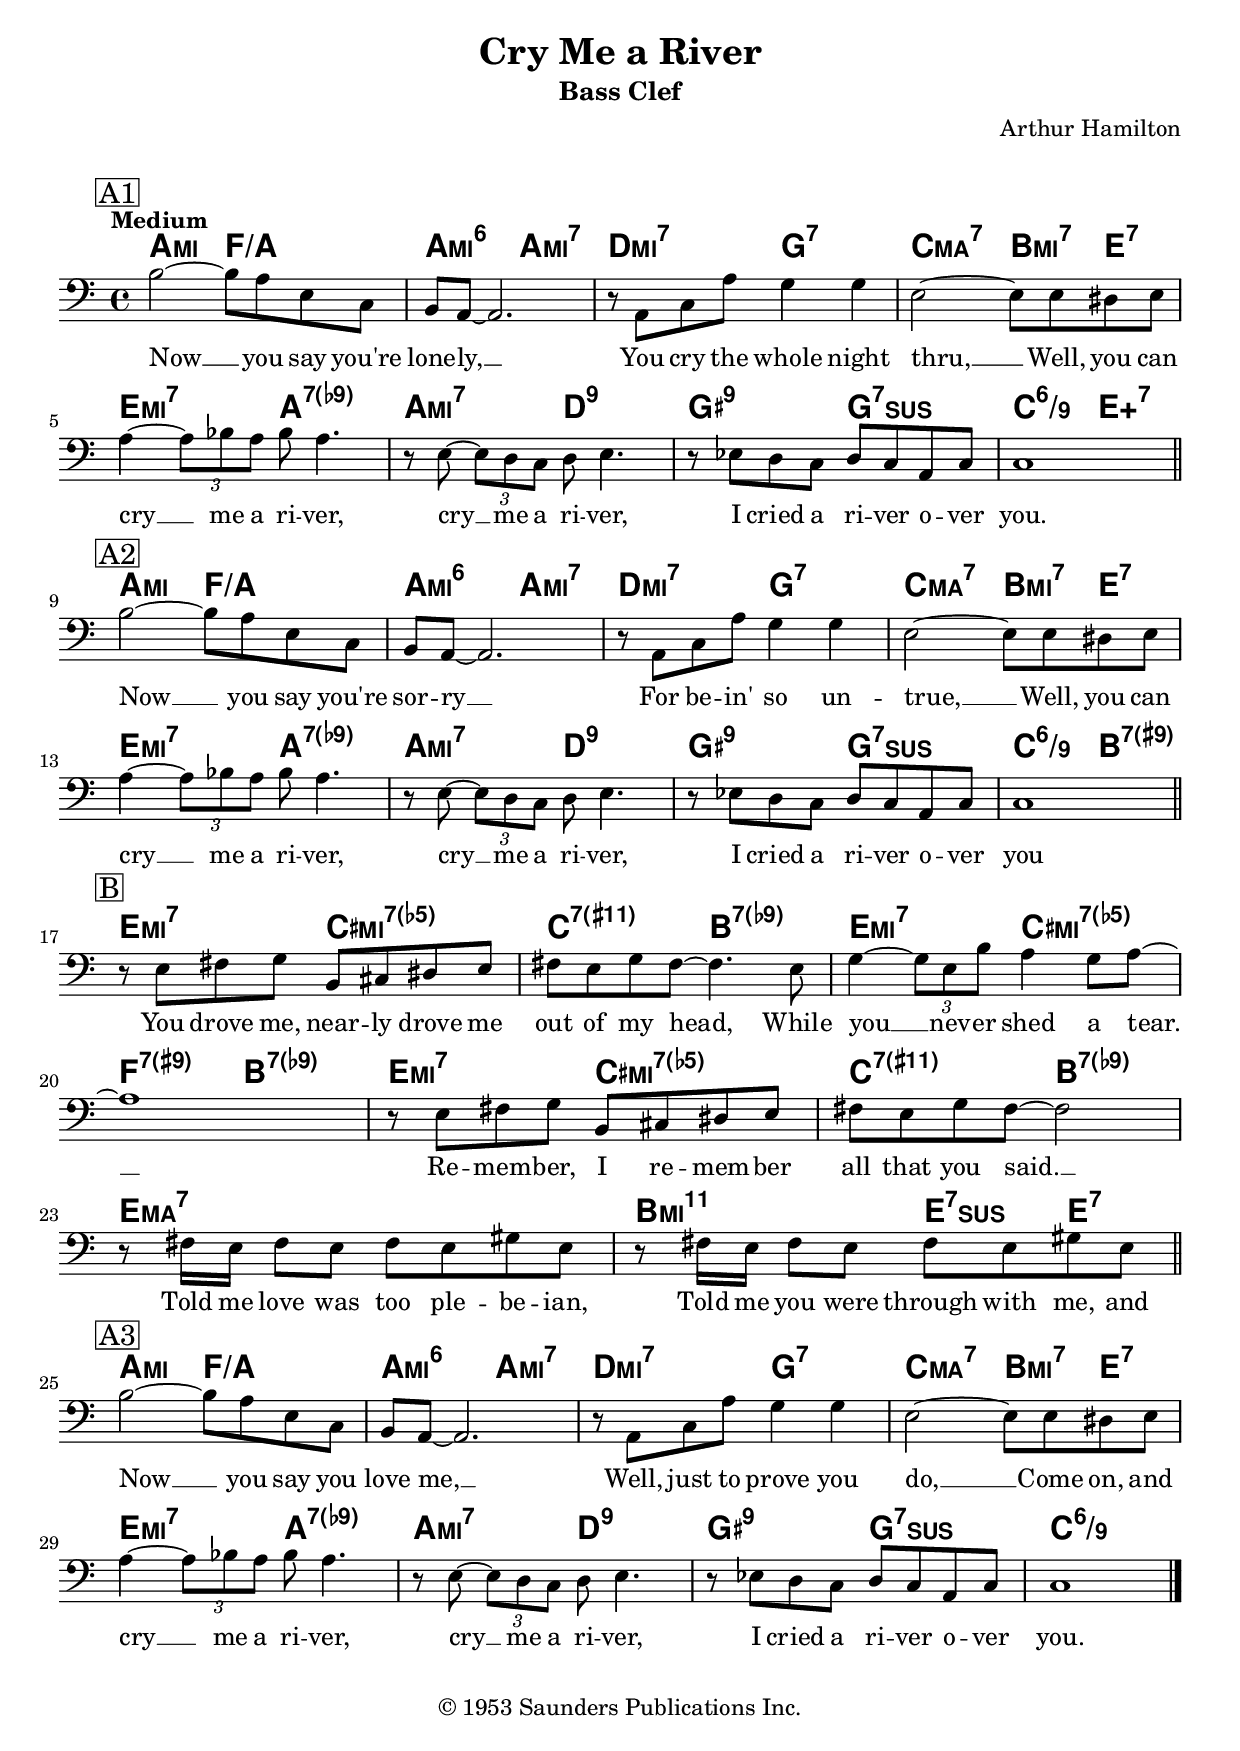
\version "2.24.0"

\include "english.ly"

instrument = "Bass Clef"
whatKey = c
whatClef = "bass"

%% -*- Mode: LilyPond -*-

\include "lead-sheets.ily"

\header {
  title = "Cry Me a River"
  subtitle = \instrument
  composer = "Arthur Hamilton"
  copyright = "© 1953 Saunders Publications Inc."
}

refrainLyrics = \lyricmode {
Now __ you say you're lone -- ly, __
You cry the whole night thru, __
Well, you can cry __ me a ri -- ver, cry __ me a ri -- ver,
I cried a ri -- ver o -- ver you.
Now __ you say you're sor -- ry __
For be -- in' so un -- true, __
Well, you can cry __ me a ri -- ver, cry __ me a ri -- ver,
I cried a ri -- ver o -- ver you
You drove me, near -- ly drove me out of my head,
While you __ nev -- er shed a tear. __
Re -- mem -- ber, I re -- mem -- ber all that you said. __
Told me love was too ple -- be -- ian,
Told me you were through with me, and
Now __ you say you love me, __
Well, just to prove you do, __
Come on, and cry __ me a ri -- ver, cry __ me a ri -- ver,
I cried a ri -- ver o -- ver you.
}

refrainChords = \chordmode {
  c2:m af2/c c2:m6 c2:m7 f2:m7 bf2:7
  ef2:maj7 d4:m7 g4:7 g2:m7 c2:7.9- c2:m7 f2:9
  b2:9 bf2:sus7 ef2:6.9 g2:7.5+

  c2:m af2/c c2:m6 c2:m7 f2:m7 bf2:7
  ef2:maj7 d4:m7 g4:7 g2:m7 c2:7.9- c2:m7 f2:9
  b2:9 bf2:sus7 ef2:6.9 d2:7.9+

  g2:m7 e2:m7.5- ef2:7.11+ d2:7.9- g2:m7 e2:m7.5-
  af2:7.9+ d2:7.9- g2:m7 e2:m7.5- ef2:7.11+ d2:7.9-
  g1:maj7 d2:m11 g4:sus7 g4:7

  c2:m af2/c c2:m6 c2:m7 f2:m7 bf2:7
  ef2:maj7 d4:m7 g4:7 g2:m7 c2:7.9- c2:m7 f2:9
  b2:9 bf2:sus7 ef1:6.9
}

refrainKey = ef

refrainMelody = \relative f' {
  \time 4/4
  \key \refrainKey \major
  \clef \whatClef
  \tempo "Medium"

  \mark \markup{ \box "A1" }
  
  d2~ d8 c8 g8 ef8 | d8 c8~ c2. | r8 c8 ef8 c'8 bf4 bf4 |
  g2~ g8 g8 fs8 g8 | c4~ \tuplet 3/2 { c8 df8 c8 } df8 c4. | 
  r8 g8~ \tuplet 3/2 { g8 f8 ef8 } f8 g4. |
  r8 gf8 f8 ef8 f8 ef8 c8 ef8 | ef1 |

  \bar "||"
  \break

  \mark \markup{ \box "A2" }

  d'2~ d8 c8 g8 ef8 | d8 c8~ c2. | r8 c8 ef8 c'8 bf4 bf4 |
  g2~ g8 g8 fs8 g8 | c4~ \tuplet 3/2 { c8 df8 c8 } df8 c4. | 
  r8 g8~ \tuplet 3/2 { g8 f8 ef8 } f8 g4. |
  r8 gf8 f8 ef8 f8 ef8 c8 ef8 | ef1 |

  \bar "||"
  \break

  \mark \markup{ \box "B" }
  
  r8 g8 a8 bf8 d,8 e8 fs8 g8 | a8 g8 bf8 a8~ a4. g8 |
  bf4~ \tuplet 3/2 { bf8 g8 d'8 } c4 bf8 c8~ |
  c1 | r8 g8 a8 bf8 d,8 e8 fs8 g8 | a8 g8 bf8 a8~ a2 |
  r8 a16 g16 a8 g8 a8 g8 b8 g8 | r8 a16 g16 a8 g8 a8 g8 b8 g8 |
  
  \bar "||"
  \break

  \mark \markup{ \box "A3" }

  d'2~ d8 c8 g8 ef8 | d8 c8~ c2. | r8 c8 ef8 c'8 bf4 bf4 |
  g2~ g8 g8 fs8 g8 | c4~ \tuplet 3/2 { c8 df8 c8 } df8 c4. | 
  r8 g8~ \tuplet 3/2 { g8 f8 ef8 } f8 g4. |
  r8 gf8 f8 ef8 f8 ef8 c8 ef8 | ef1 |

  \bar "|."
}

\include "paper.ily"

\markup {
  % Leave a gap after the header
  \vspace #1
}

\include "refrain.ily"

